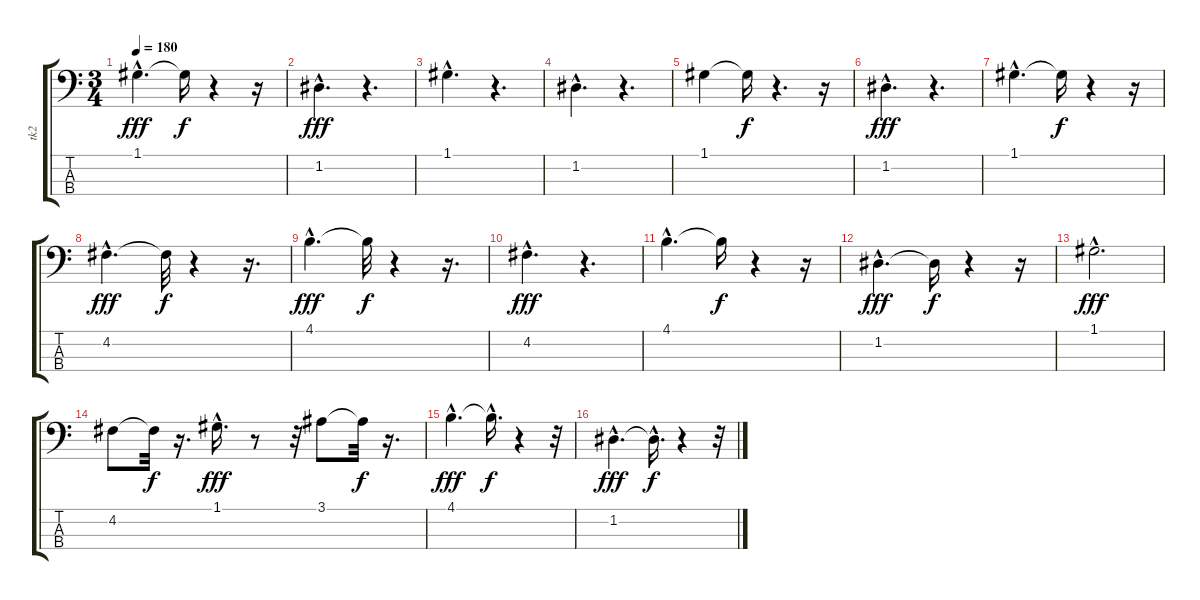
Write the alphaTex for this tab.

\track ("tk2" "tk2") {instrument fretlessbass}
\staff {score tabs}
\tuning (G2 D2 A1 E1) {hide}
\ts (3 4)
\tempo 180
\clef f4
\ks c
1.1{hac}.4{d dy fff} 1.1{t}.16{dy f} r.4 r.16 |
1.2{hac}.4{d dy fff} r.4{d} |
1.1{hac}.4{d} r.4{d} |
1.2{hac}.4{d} r.4{d} |
1.1.4 1.1{t}.16{dy f} r.4{d} r.16 |
1.2{hac}.4{d dy fff} r.4{d} |
1.1{hac}.4{d} 1.1{t}.16{dy f} r.4 r.16 |
4.2{hac}.4{d dy fff} 4.2{t}.32{dy f} r.4 r.16{d} |
4.1{hac}.4{d dy fff} 4.1{t}.32{dy f} r.4 r.16{d} |
4.2{hac}.4{d dy fff} r.4{d} |
4.1{hac}.4{d} 4.1{t}.16{dy f} r.4 r.16 |
1.2{hac}.4{d dy fff} 1.2{t}.16{dy f} r.4 r.16 |
1.1{hac}.2{d dy fff} |
4.2.8 4.2{t}.32{dy f} r.16{d} 1.1{hac}.16{d dy fff} r.8 r.32 3.1.8 3.1{t}.32{dy f} r.16{d} |
4.1{hac}.4{d dy fff} 4.1{hac t}.16{d dy f} r.4 r.32 |
1.2{hac}.4{d dy fff} 1.2{hac t}.16{d dy f} r.4 r.32
